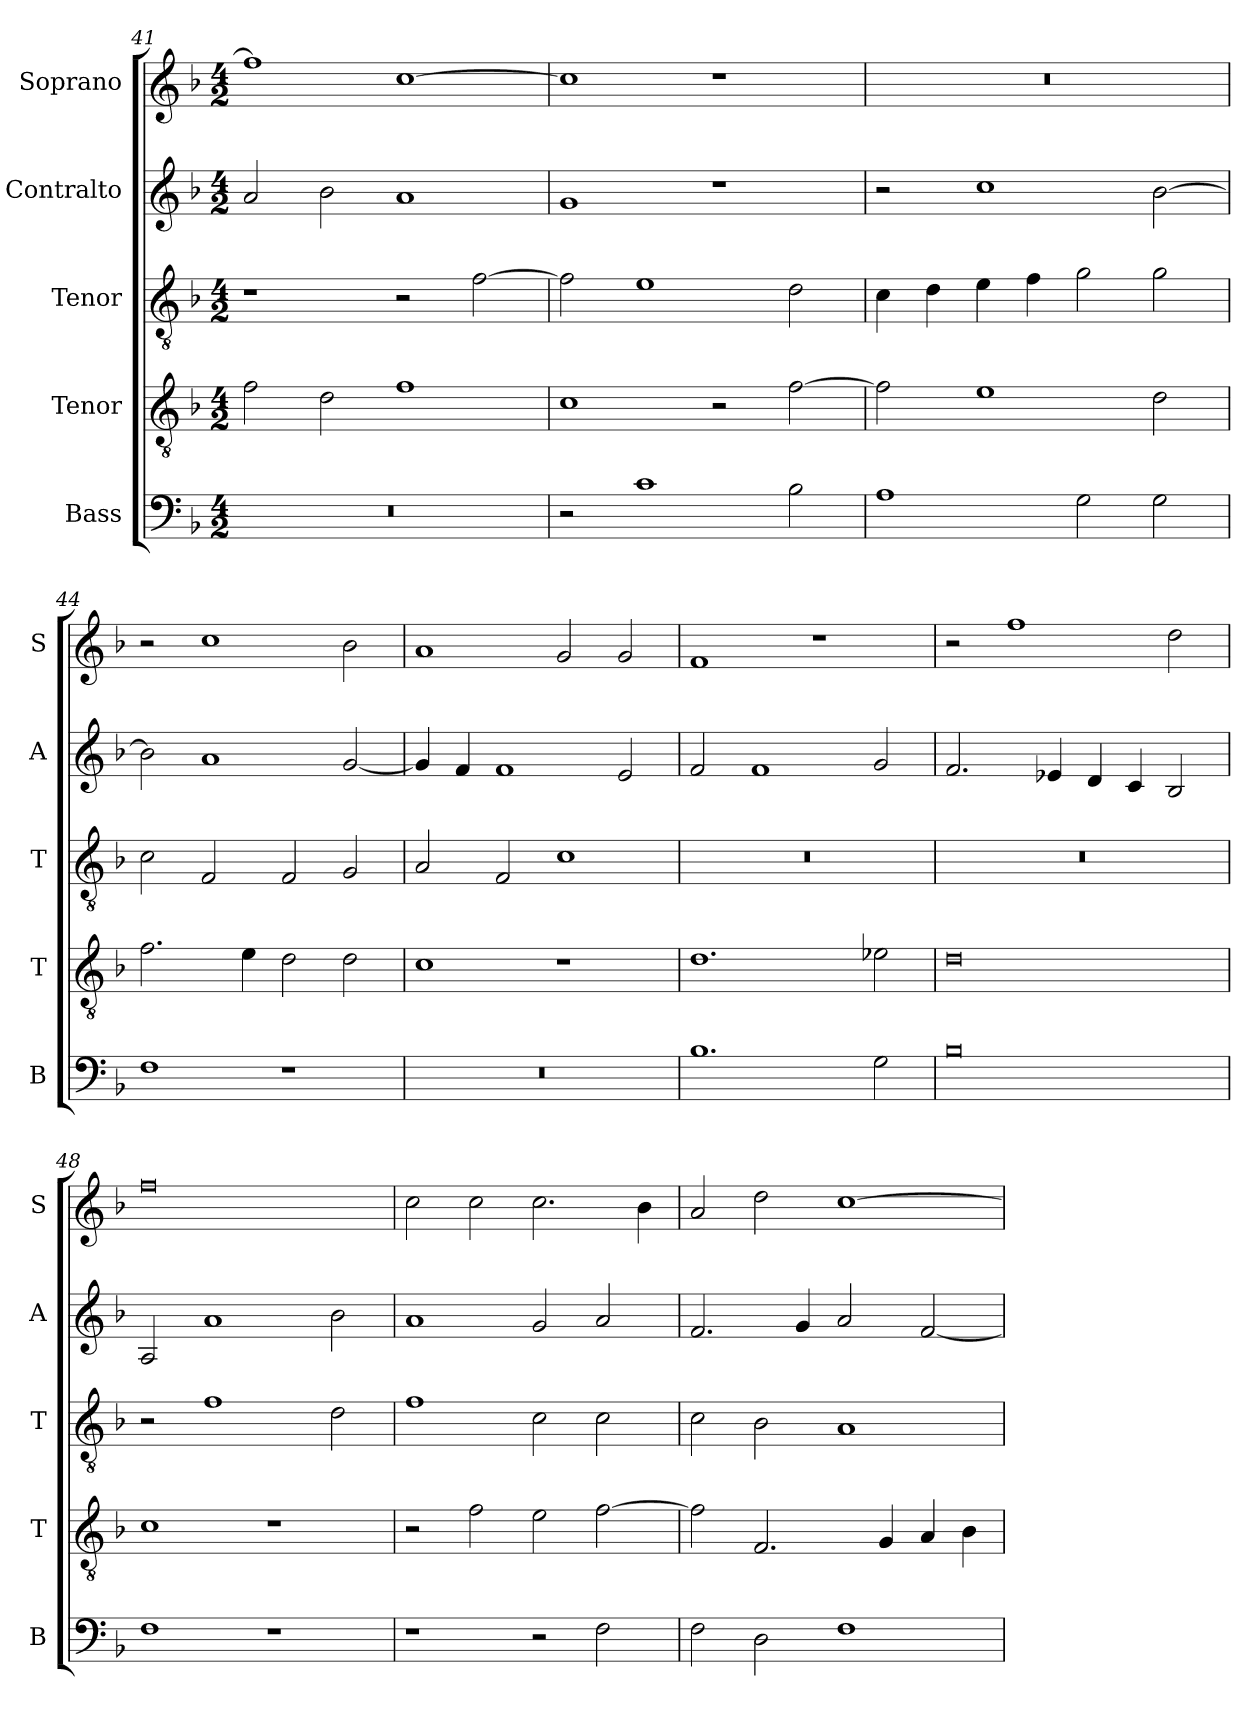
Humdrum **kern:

**kern	**kern	**kern	**kern	**kern
*part5	*part4	*part3	*part2	*part1
*staff5	*staff4	*staff3	*staff2	*staff1
*I"Bass	*I"Tenor	*I"Tenor	*I"Contralto	*I"Soprano
*I'B	*I'T	*I'T	*I'A	*I'S
*clefF4	*clefGv2	*clefGv2	*clefG2	*clefG2
*k[b-]	*k[b-]	*k[b-]	*k[b-]	*k[b-]
*G:dor	*G:dor	*G:dor	*G:dor	*G:dor
*M4/2	*M4/2	*M4/2	*M4/2	*M4/2
=41	=41	=41	=41	=41
0r	2f	1r	2a	1ff]
.	2d	.	2b-	.
.	1f	2r	1a	[1cc
.	.	[2f	.	.
=42	=42	=42	=42	=42
2r	1c	2f]	1g	1cc]
1c	.	1e	.	.
.	2r	.	1r	1r
2B-	[2f	2d	.	.
=43	=43	=43	=43	=43
1A	2f]	4c	2r	0r
.	.	4d	.	.
.	1e	4e	1cc	.
.	.	4f	.	.
2G	.	2g	.	.
2G	2d	2g	[2b-	.
=44	=44	=44	=44	=44
1F	2.f	2c	2b-]	2r
.	.	2F	1a	1cc
.	4e	.	.	.
1r	2d	2F	.	.
.	2d	2G	[2g	2b-
=45	=45	=45	=45	=45
0r	1c	2A	4g]	1a
.	.	.	4f	.
.	.	2F	1f	.
.	1r	1c	.	2g
.	.	.	2e	2g
=46	=46	=46	=46	=46
1.B-	1.d	0r	2f	1f
.	.	.	1f	.
.	.	.	.	1r
2G	2e-X	.	2g	.
=47	=47	=47	=47	=47
0B-	0d	0r	2.f	2r
.	.	.	.	1ff
.	.	.	4e-X	.
.	.	.	4d	.
.	.	.	4c	.
.	.	.	2B-	2dd
=48	=48	=48	=48	=48
1F	1c	2r	2A	0ff
.	.	1f	1a	.
1r	1r	.	.	.
.	.	2d	2b-	.
=49	=49	=49	=49	=49
1r	2r	1f	1a	2cc
.	2f	.	.	2cc
2r	2e	2c	2g	2.cc
2F	[2f	2c	2a	.
.	.	.	.	4b-
=50	=50	=50	=50	=50
2F	2f]	2c	2.f	2a
2D	2.F	2B-	.	2dd
.	.	.	4g	.
1F	.	1A	2a	[1cc
.	4G	.	.	.
.	4A	.	[2f	.
.	4B-	.	.	.
=	=	=	=	=
*-	*-	*-	*-	*-
